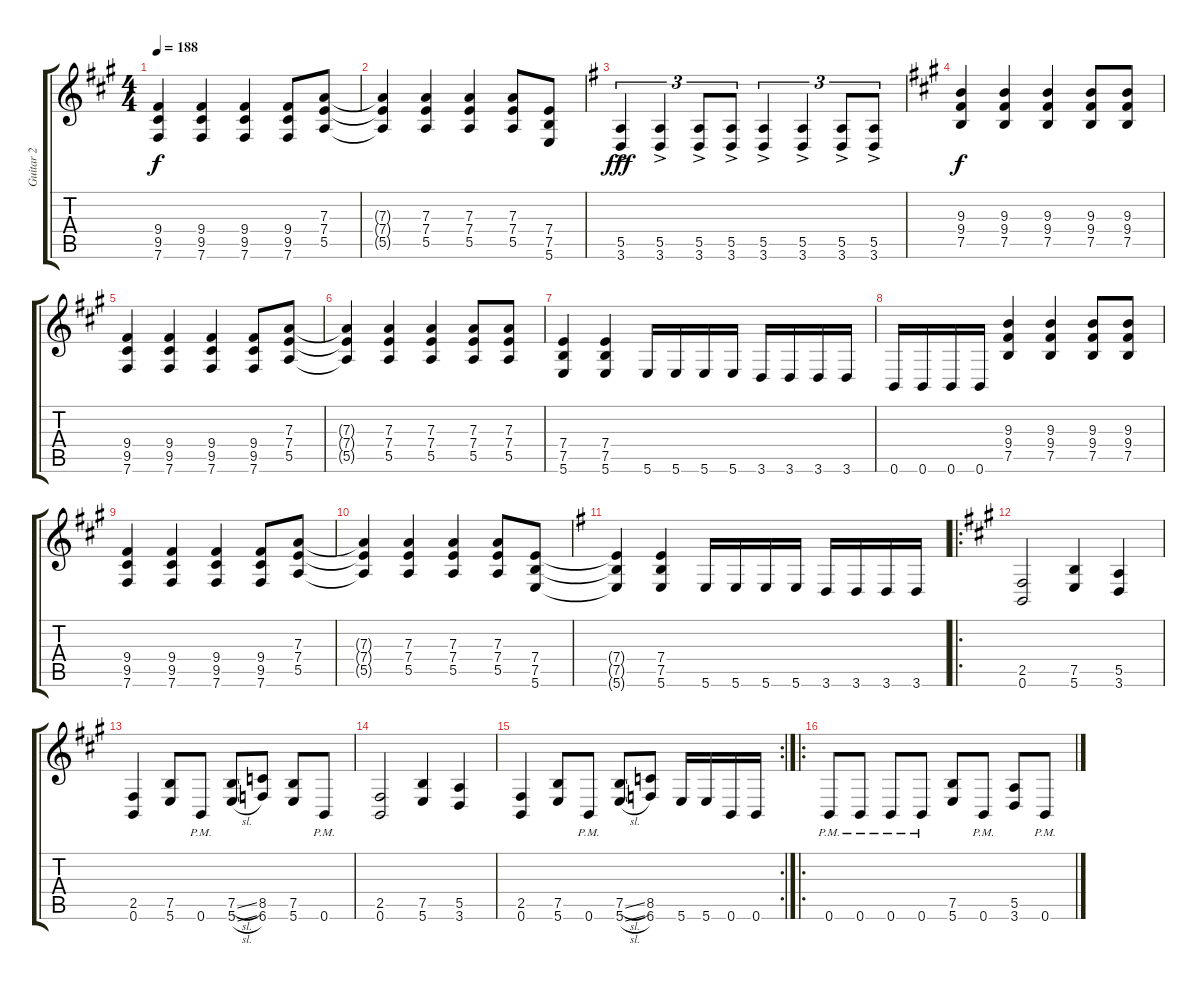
\track ("Guitar 2" "Guitar 2") {instrument overdrivenguitar}
\staff {score tabs}
\tuning (B3 Gb3 D3 A2 E2 B1) {hide}
\ts (4 4)
\tempo 188
\clef g2
\ks f#minor
(9.4 9.5 7.6).4{dy f} (9.4 9.5 7.6).4 (9.4 9.5 7.6).4 (9.4 9.5 7.6).8 (7.3 7.4 5.5).8 |
(7.3{t} 7.4{t} 5.5{t}).4 (7.3 7.4 5.5).4 (7.3 7.4 5.5).4 (7.3 7.4 5.5).8 (7.4 7.5 5.6).8 |
\ks eminor
(5.5 3.6{ac}).4{tu (3 2) dy fff} (5.5 3.6{ac}).4{tu (3 2)} (5.5 3.6{ac}).8{tu (3 2)} (5.5 3.6{ac}).8{tu (3 2)} (5.5 3.6{ac}).4{tu (3 2)} (5.5 3.6{ac}).4{tu (3 2)} (5.5 3.6{ac}).8{tu (3 2)} (5.5 3.6{ac}).8{tu (3 2)} |
\ks f#minor
(9.3 9.4 7.5).4{dy f} (9.3 9.4 7.5).4 (9.3 9.4 7.5).4 (9.3 9.4 7.5).8 (9.3 9.4 7.5).8 |
(9.4 9.5 7.6).4 (9.4 9.5 7.6).4 (9.4 9.5 7.6).4 (9.4 9.5 7.6).8 (7.3 7.4 5.5).8 |
(7.3{t} 7.4{t} 5.5{t}).4 (7.3 7.4 5.5).4 (7.3 7.4 5.5).4 (7.3 7.4 5.5).8 (7.3 7.4 5.5).8 |
(7.4 7.5 5.6).4 (7.4 7.5 5.6).4 5.6.16 5.6.16 5.6.16 5.6.16 3.6.16 3.6.16 3.6.16 3.6.16 |
0.6.16 0.6.16 0.6.16 0.6.16 (9.3 9.4 7.5).4 (9.3 9.4 7.5).4 (9.3 9.4 7.5).8 (9.3 9.4 7.5).8 |
(9.4 9.5 7.6).4 (9.4 9.5 7.6).4 (9.4 9.5 7.6).4 (9.4 9.5 7.6).8 (7.3 7.4 5.5).8 |
(7.3{t} 7.4{t} 5.5{t}).4 (7.3 7.4 5.5).4 (7.3 7.4 5.5).4 (7.3 7.4 5.5).8 (7.4 7.5 5.6).8 |
\ks eminor
(7.4{t} 7.5{t} 5.6{t}).4 (7.4 7.5 5.6).4 5.6.16 5.6.16 5.6.16 5.6.16 3.6.16 3.6.16 3.6.16 3.6.16 |
\ro
\ks f#minor
(2.5 0.6).2 (7.5 5.6).4 (5.5 3.6).4 |
(2.5 0.6).4 (7.5 5.6).8 0.6{pm}.8 (7.5{sl} 5.6{sl}).8 (8.5 6.6).8 (7.5 5.6).8 0.6{pm}.8 |
(2.5 0.6).2 (7.5 5.6).4 (5.5 3.6).4 |
\rc 2
(2.5 0.6).4 (7.5 5.6).8 0.6{pm}.8 (7.5{sl} 5.6{sl}).8 (8.5 6.6).8 5.6.16 5.6.16 0.6.16 0.6.16 |
\ro
0.6{pm}.8 0.6{pm}.8 0.6{pm}.8 0.6{pm}.8 (7.5 5.6).8 0.6{pm}.8 (5.5 3.6).8 0.6{pm}.8
